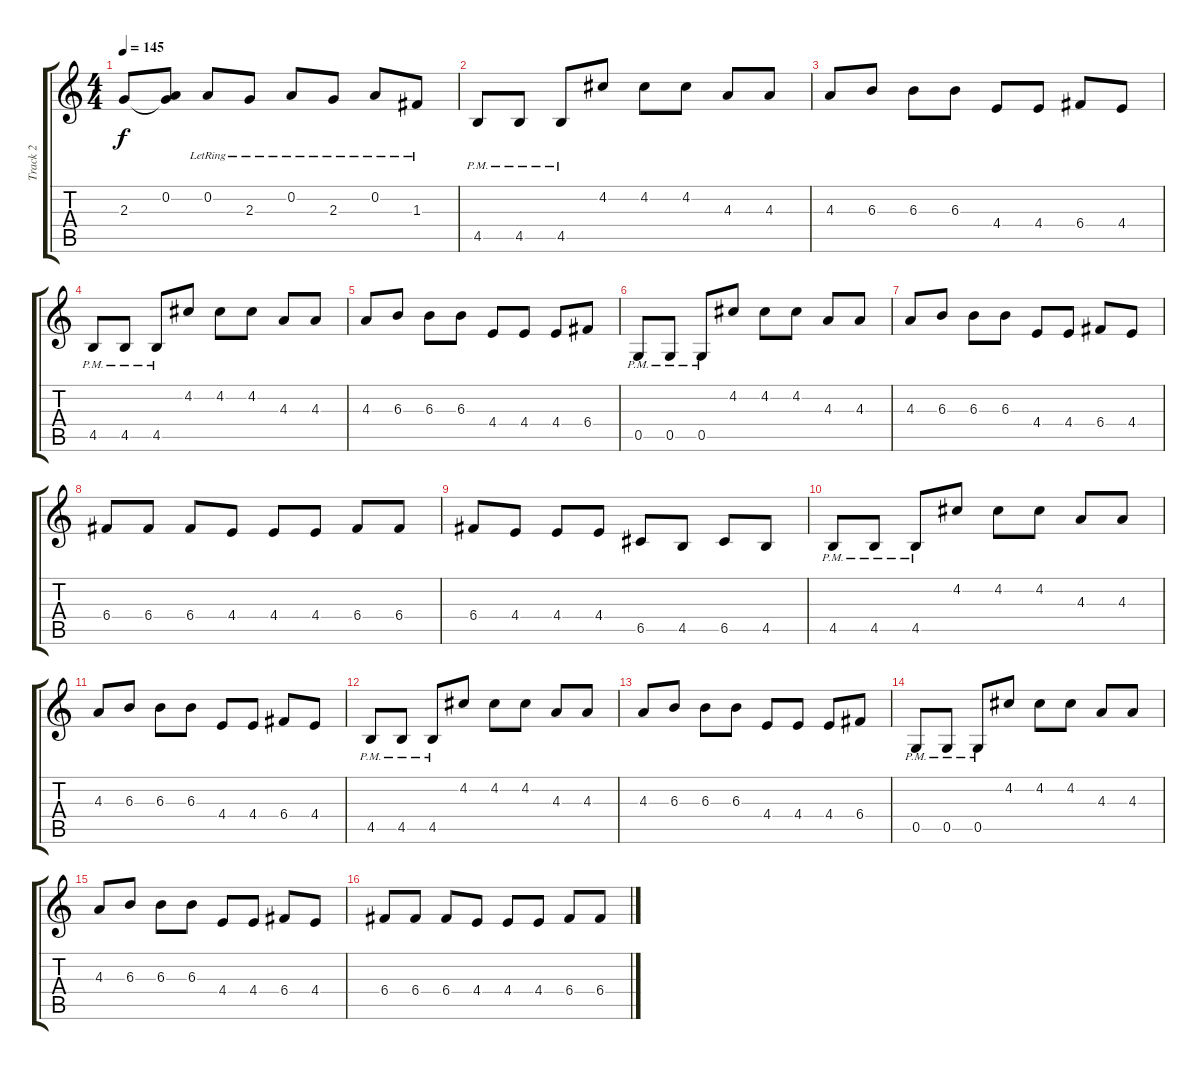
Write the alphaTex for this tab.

\track ("Track 2" "Track 2") {instrument distortionguitar}
\staff {score tabs}
\tuning (D4 A3 F3 C3 G2 C2) {hide}
\ts (4 4)
\tempo 145
\clef g2
\ks c
2.3{t}.8{dy f} (0.2{t} 2.3{t}).8 0.2{lr}.8 2.3{lr}.8 0.2{lr}.8 2.3{lr}.8 0.2{lr}.8 1.3{lr}.8 |
4.5{pm}.8 4.5{pm}.8 4.5{pm}.8 4.2.8 4.2.8 4.2.8 4.3.8 4.3.8 |
4.3.8 6.3.8 6.3.8 6.3.8 4.4.8 4.4.8 6.4.8 4.4.8 |
4.5{pm}.8 4.5{pm}.8 4.5{pm}.8 4.2.8 4.2.8 4.2.8 4.3.8 4.3.8 |
4.3.8 6.3.8 6.3.8 6.3.8 4.4.8 4.4.8 4.4.8 6.4.8 |
0.5{pm}.8 0.5{pm}.8 0.5{pm}.8 4.2.8 4.2.8 4.2.8 4.3.8 4.3.8 |
4.3.8 6.3.8 6.3.8 6.3.8 4.4.8 4.4.8 6.4.8 4.4.8 |
6.4.8 6.4.8 6.4.8 4.4.8 4.4.8 4.4.8 6.4.8 6.4.8 |
6.4.8 4.4.8 4.4.8 4.4.8 6.5.8 4.5.8 6.5.8 4.5.8 |
4.5{pm}.8 4.5{pm}.8 4.5{pm}.8 4.2.8 4.2.8 4.2.8 4.3.8 4.3.8 |
4.3.8 6.3.8 6.3.8 6.3.8 4.4.8 4.4.8 6.4.8 4.4.8 |
4.5{pm}.8 4.5{pm}.8 4.5{pm}.8 4.2.8 4.2.8 4.2.8 4.3.8 4.3.8 |
4.3.8 6.3.8 6.3.8 6.3.8 4.4.8 4.4.8 4.4.8 6.4.8 |
0.5{pm}.8 0.5{pm}.8 0.5{pm}.8 4.2.8 4.2.8 4.2.8 4.3.8 4.3.8 |
4.3.8 6.3.8 6.3.8 6.3.8 4.4.8 4.4.8 6.4.8 4.4.8 |
6.4.8 6.4.8 6.4.8 4.4.8 4.4.8 4.4.8 6.4.8 6.4.8
